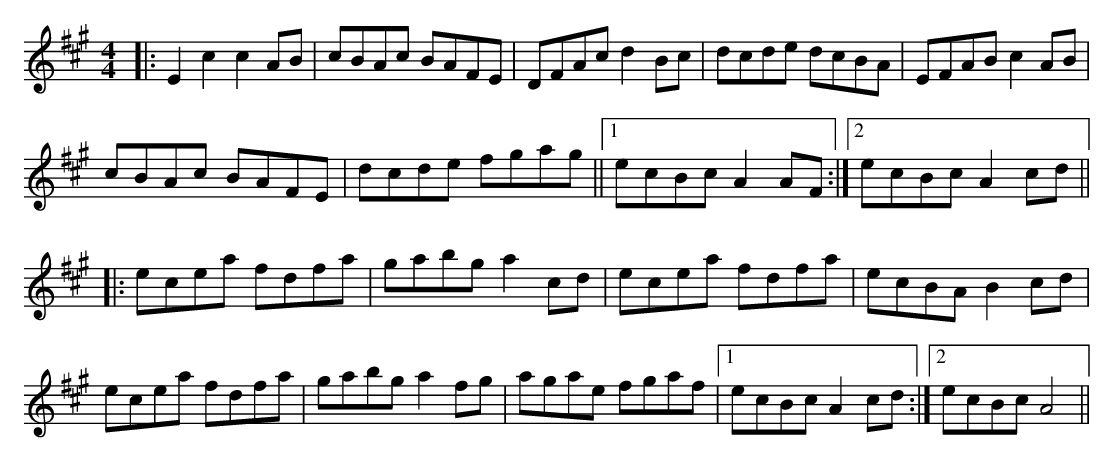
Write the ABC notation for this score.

X:1
M:4/4
K:A
|:E2c2 c2AB|cBAc BAFE|DFAc d2Bc|dcde dcBA|EFAB c2AB|
cBAc BAFE|dcde fgag||1 ecBc A2AF:|2 ecBc A2cd||
|:ecea fdfa|gabg a2cd|ecea fdfa|ecBA B2cd|
ecea fdfa|gabg a2fg|agae fgaf|1 ecBc A2cd:|2 ecBc A4||
